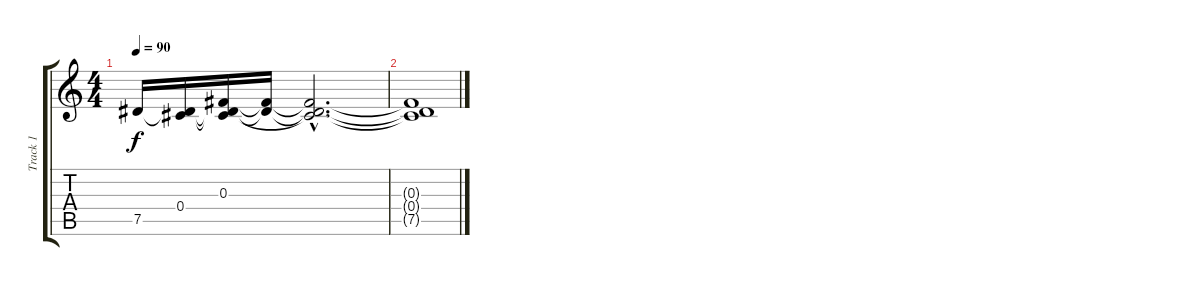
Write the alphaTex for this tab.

\track ("Track 1" "Track 1") {instrument electricguitarclean}
\staff {score tabs}
\tuning (Eb4 Bb3 Gb3 Db3 Ab2 Db2) {hide}
\ts (4 4)
\tempo 90
\clef g2
\ks c
7.5.16{dy f} (0.4 7.5{t}).16 (0.3 0.4{t} 7.5{t}).16 (0.3{t} 7.5{t}).16 (0.3{hac t} 0.4{hac t} 7.5{hac t}).2{d} |
(0.3{t} 0.4{t} 7.5{t}).1
